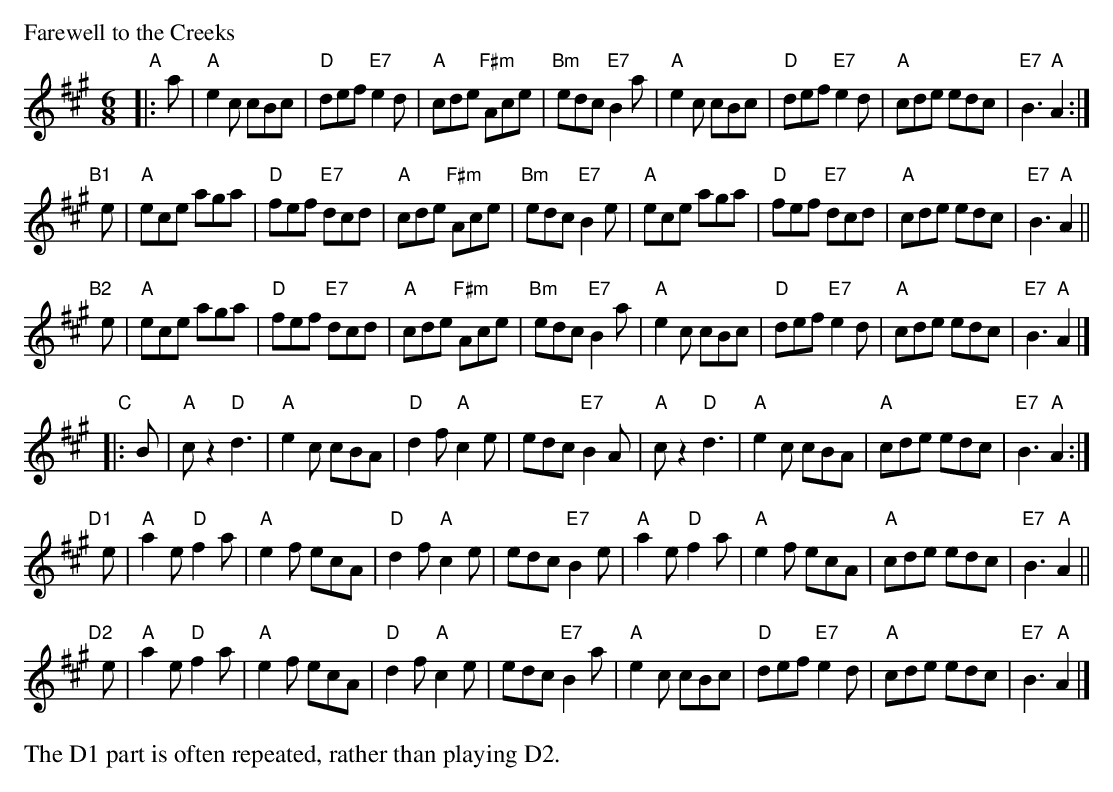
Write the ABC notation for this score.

X:1
P: Farewell to the Creeks
M: 6/8
L: 1/8
K: A
"A"|: a |\
"A"e2c cBc | "D"def "E7"e2d | "A"cde "F#m"Ace | "Bm"edc "E7"B2a |\
"A"e2c cBc | "D"def "E7"e2d | "A"cde      edc | "E7"B3   "A"A2 :|
"B1"[|]  e |\
"A"ece aga | "D"fef "E7"dcd | "A"cde "F#m"Ace | "Bm"edc "E7"B2e |\
"A"ece aga | "D"fef "E7"dcd | "A"cde      edc | "E7"B3   "A"A2 ||
"B2"[|]  e |\
"A"ece aga | "D"fef "E7"dcd | "A"cde "F#m"Ace | "Bm"edc "E7"B2a |\
"A"e2c cBc | "D"def "E7"e2d | "A"cde      edc | "E7"B3   "A"A2 |]
"C"|: B |\
"A"cz2 "D"d3  | "A"e2c  cBA | "D"d2f   "A"c2e |     edc "E7"B2A |\
"A"cz2 "D"d3  | "A"e2c  cBA | "A"cde      edc | "E7"B3   "A"A2 :|
"D1"[|]e |\
"A"a2e "D"f2a | "A"e2f  ecA | "D"d2f   "A"c2e |     edc "E7"B2e |\
"A"a2e "D"f2a | "A"e2f  ecA | "A"cde      edc | "E7"B3   "A"A2 ||
"D2"[|]e |\
"A"a2e "D"f2a | "A"e2f  ecA | "D"d2f   "A"c2e |     edc "E7"B2a |\
"A"e2c cBc | "D"def "E7"e2d | "A"cde      edc | "E7"B3   "A"A2 |]
